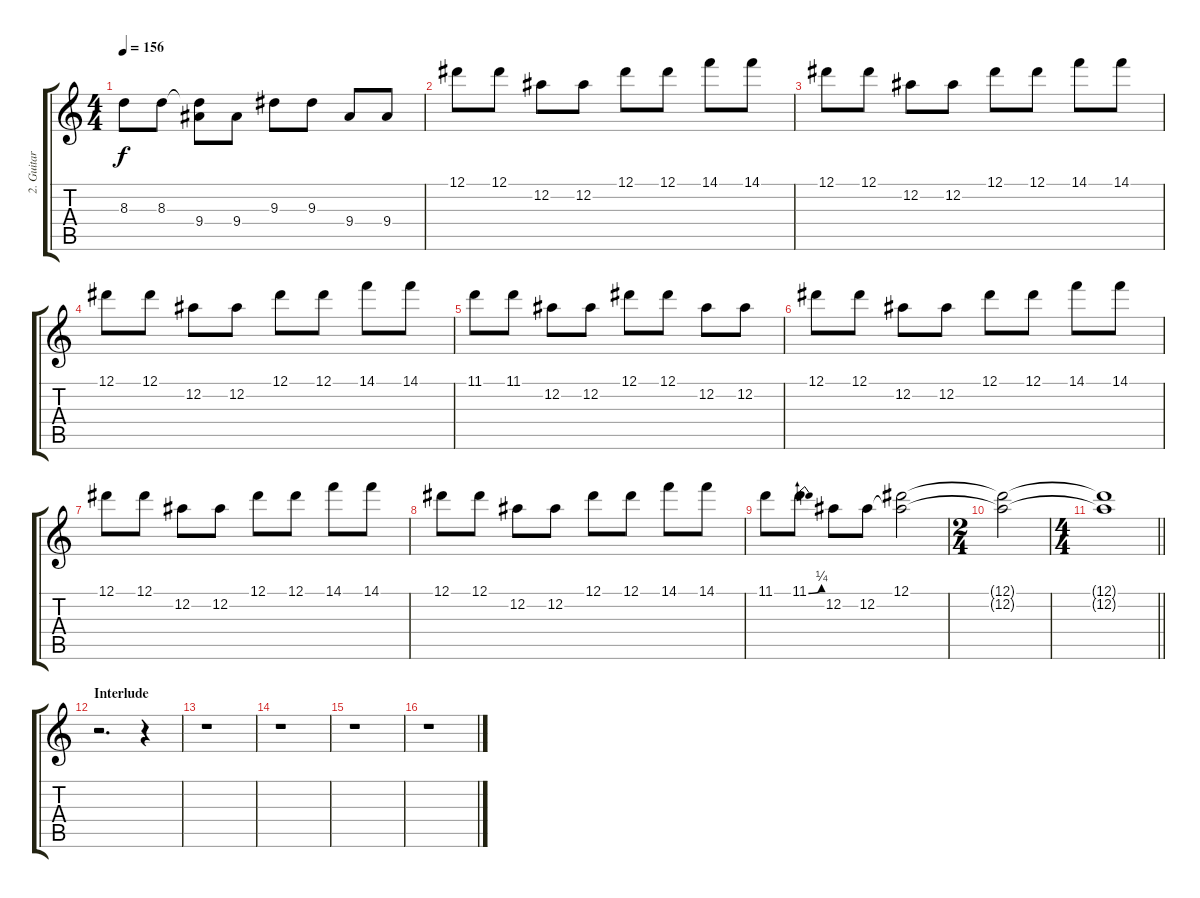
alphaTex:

\track ("2. Guitar" "2. Guitar") {instrument distortionguitar}
\staff {score tabs}
\tuning (Eb4 Bb3 Gb3 Db3 Ab2 Eb2) {hide}
\ts (4 4)
\tempo 156
\clef g2
\ks c
8.3.8{dy f} 8.3.8 (8.3{t} 9.4).8 9.4.8 9.3.8 9.3.8 9.4.8 9.4.8 |
12.1.8 12.1.8 12.2.8 12.2.8 12.1.8 12.1.8 14.1.8 14.1.8 |
12.1.8 12.1.8 12.2.8 12.2.8 12.1.8 12.1.8 14.1.8 14.1.8 |
12.1.8 12.1.8 12.2.8 12.2.8 12.1.8 12.1.8 14.1.8 14.1.8 |
11.1.8 11.1.8 12.2.8 12.2.8 12.1.8 12.1.8 12.2.8 12.2.8 |
12.1.8 12.1.8 12.2.8 12.2.8 12.1.8 12.1.8 14.1.8 14.1.8 |
12.1.8 12.1.8 12.2.8 12.2.8 12.1.8 12.1.8 14.1.8 14.1.8 |
12.1.8 12.1.8 12.2.8 12.2.8 12.1.8 12.1.8 14.1.8 14.1.8 |
11.1.8 11.1{be (bend 0 0 60 1)}.8 12.2.8 12.2.8 (12.1 12.2{t}).2 |
\ts (2 4)
(12.1{t} 12.2{t}).2{volume 0} |
\ts (4 4)
\barLineRight lightlight
(12.1{t} 12.2{t}).1 |
\section ("" "Interlude")
r.2{d} r.4{volume 15} |
r.1 |
r.1 |
r.1 |
r.1
